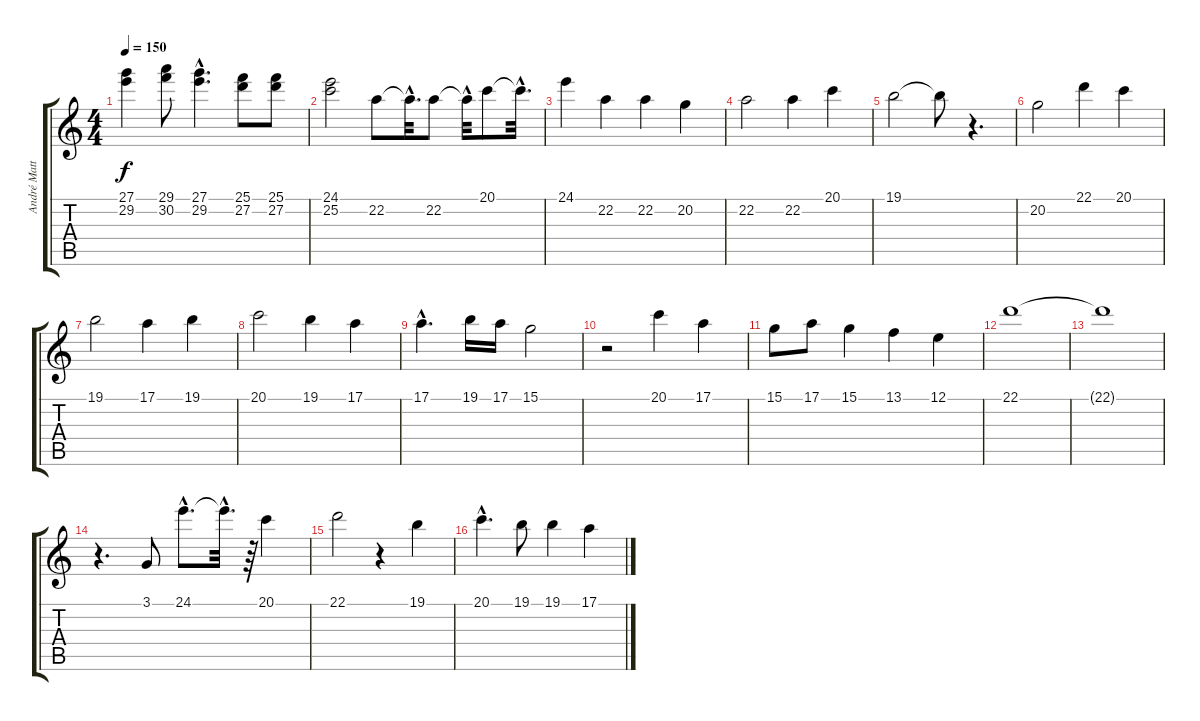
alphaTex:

\track ("André Mattos (Vocals)" "André Matt") {instrument stringensemble1}
\staff {score tabs}
\tuning (E4 B3 G3 D3 A2 E2) {hide}
\ts (4 4)
\tempo 150
\clef g2
\ks c
(27.1 29.2).4{dy f} (29.1 30.2).8 (27.1{hac} 29.2{hac}).4{d} (25.1 27.2).8 (25.1 27.2).8 |
(24.1 25.2).2 22.2.8 22.2{hac t}.32{d} 22.2.8 22.2{hac t}.32 20.1.8 20.1{hac t}.32{d} |
24.1.4 22.2.4 22.2.4 20.2.4 |
22.2.2 22.2.4 20.1.4 |
19.1.2 19.1{t}.8 r.4{d} |
20.2.2 22.1.4 20.1.4 |
19.1.2 17.1.4 19.1.4 |
20.1.2 19.1.4 17.1.4 |
17.1{hac}.4{d} 19.1.16 17.1.16 15.1.2 |
r.2 20.1.4 17.1.4 |
15.1.8 17.1.8 15.1.4 13.1.4 12.1.4 |
22.1.1 |
22.1{t}.1 |
r.4{d} 3.1.8 24.1{hac}.8{d} 24.1{hac t}.32{d} r.64 20.1.4 |
22.1.2 r.4 19.1.4 |
20.1{hac}.4{d} 19.1.8 19.1.4 17.1.4
